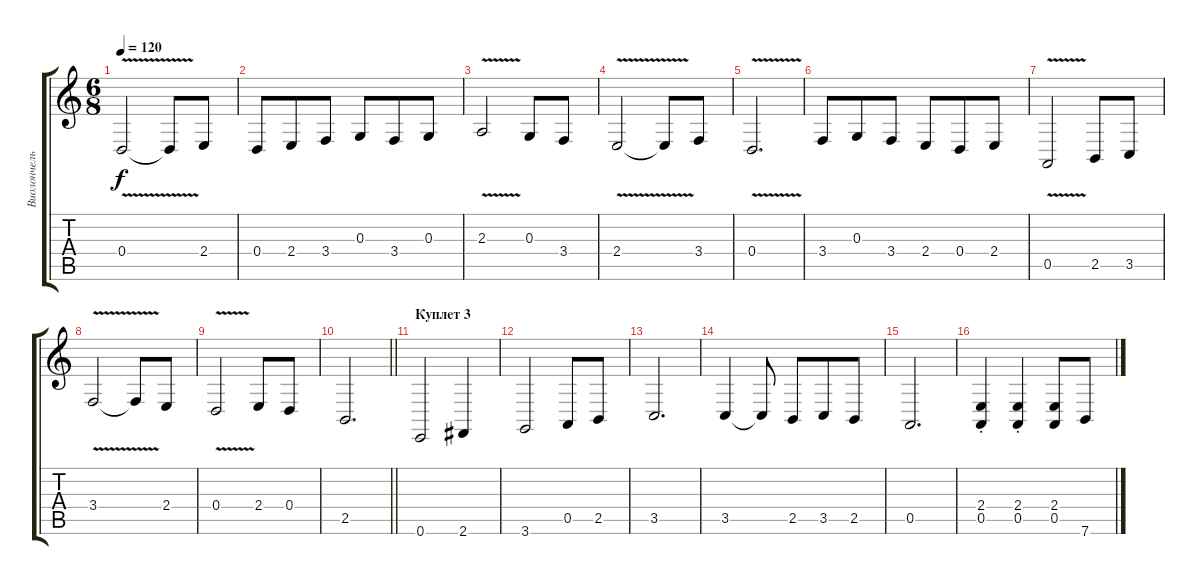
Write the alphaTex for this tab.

\track ("Виолончель" "Виолончель") {instrument fiddle}
\staff {score tabs}
\tuning (E4 B3 G3 D3 A2 E2) {hide}
\ts (6 8)
\tempo 120
\clef g2
\ks c
0.4{v}.2{dy f} 0.4{t}.8 2.4.8 |
0.4.8 2.4.8 3.4.8 0.3.8 3.4.8 0.3.8 |
2.3{v}.2 0.3.8 3.4.8 |
2.4{v}.2 2.4{t}.8 3.4.8 |
0.4{v}.2{d} |
3.4.8 0.3.8 3.4.8 2.4.8 0.4.8 2.4.8 |
0.5{v}.2 2.5.8 3.5.8 |
3.4{v}.2 3.4{t}.8 2.4.8 |
0.4{v}.2 2.4.8 0.4.8 |
\barLineRight lightlight
2.5.2{d} |
\section ("" "Куплет 3")
0.6.2 2.6.4 |
3.6.2 0.5.8 2.5.8 |
3.5.2{d} |
3.5.4 3.5{t}.8 2.5.8 3.5.8 2.5.8 |
0.5.2{d} |
(2.4{st} 0.5{st}).4 (2.4{st} 0.5{st}).4 (2.4 0.5).8 7.6.8
